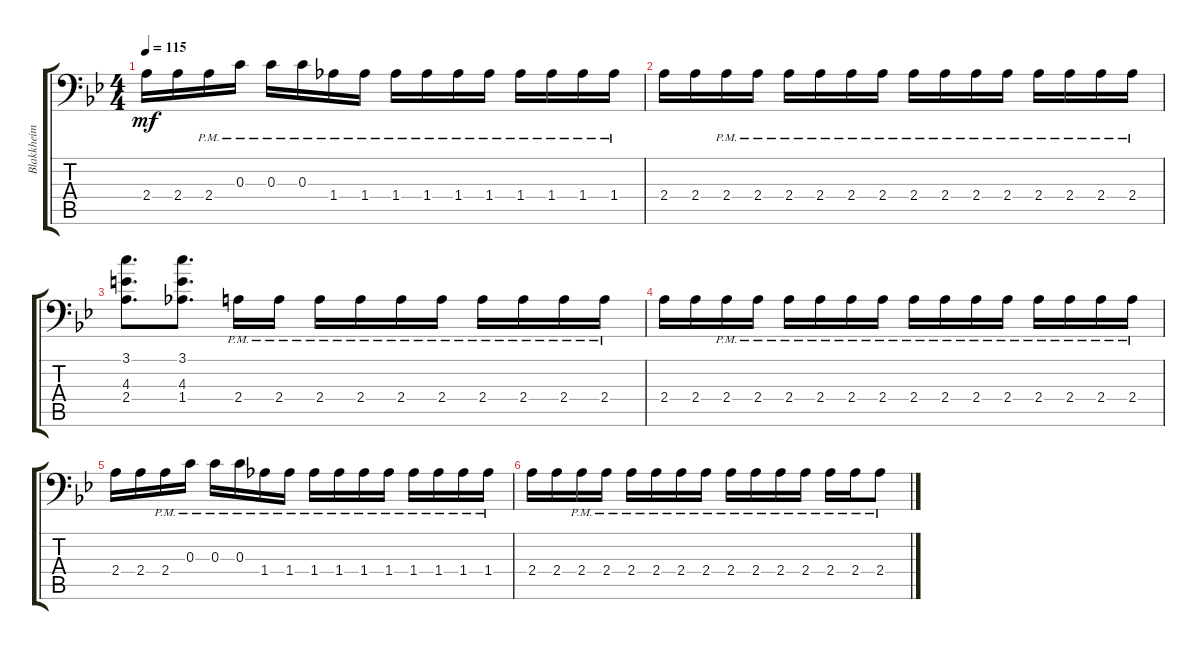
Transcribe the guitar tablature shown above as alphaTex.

\track ("Blakkheim" "Blakkheim") {instrument distortionguitar}
\staff {score tabs}
\tuning (A3 E3 C3 G2 D2 A1) {hide}
\ts (4 4)
\tempo 115
\clef f4
\ks bb
2.4.16{dy mf} 2.4.16 2.4{pm}.16 0.3{pm}.16 0.3{pm}.16 0.3{pm}.16 1.4{pm}.16 1.4{pm}.16 1.4{pm}.16 1.4{pm}.16 1.4{pm}.16 1.4{pm}.16 1.4{pm}.16 1.4{pm}.16 1.4{pm}.16 1.4{pm}.16 |
2.4.16 2.4.16 2.4{pm}.16 2.4{pm}.16 2.4{pm}.16 2.4{pm}.16 2.4{pm}.16 2.4{pm}.16 2.4{pm}.16 2.4{pm}.16 2.4{pm}.16 2.4{pm}.16 2.4{pm}.16 2.4{pm}.16 2.4{pm}.16 2.4{pm}.16 |
(3.1 4.3 2.4).8{d} (3.1 4.3 1.4).8{d} 2.4{pm}.16 2.4{pm}.16 2.4{pm}.16 2.4{pm}.16 2.4{pm}.16 2.4{pm}.16 2.4{pm}.16 2.4{pm}.16 2.4{pm}.16 2.4{pm}.16 |
2.4.16 2.4.16 2.4{pm}.16 2.4{pm}.16 2.4{pm}.16 2.4{pm}.16 2.4{pm}.16 2.4{pm}.16 2.4{pm}.16 2.4{pm}.16 2.4{pm}.16 2.4{pm}.16 2.4{pm}.16 2.4{pm}.16 2.4{pm}.16 2.4{pm}.16 |
2.4.16 2.4.16 2.4{pm}.16 0.3{pm}.16 0.3{pm}.16 0.3{pm}.16 1.4{pm}.16 1.4{pm}.16 1.4{pm}.16 1.4{pm}.16 1.4{pm}.16 1.4{pm}.16 1.4{pm}.16 1.4{pm}.16 1.4{pm}.16 1.4{pm}.16 |
2.4.16 2.4.16 2.4{pm}.16 2.4{pm}.16 2.4{pm}.16 2.4{pm}.16 2.4{pm}.16 2.4{pm}.16 2.4{pm}.16 2.4{pm}.16 2.4{pm}.16 2.4{pm}.16 2.4{pm}.16 2.4{pm}.16 2.4{pm}.8
